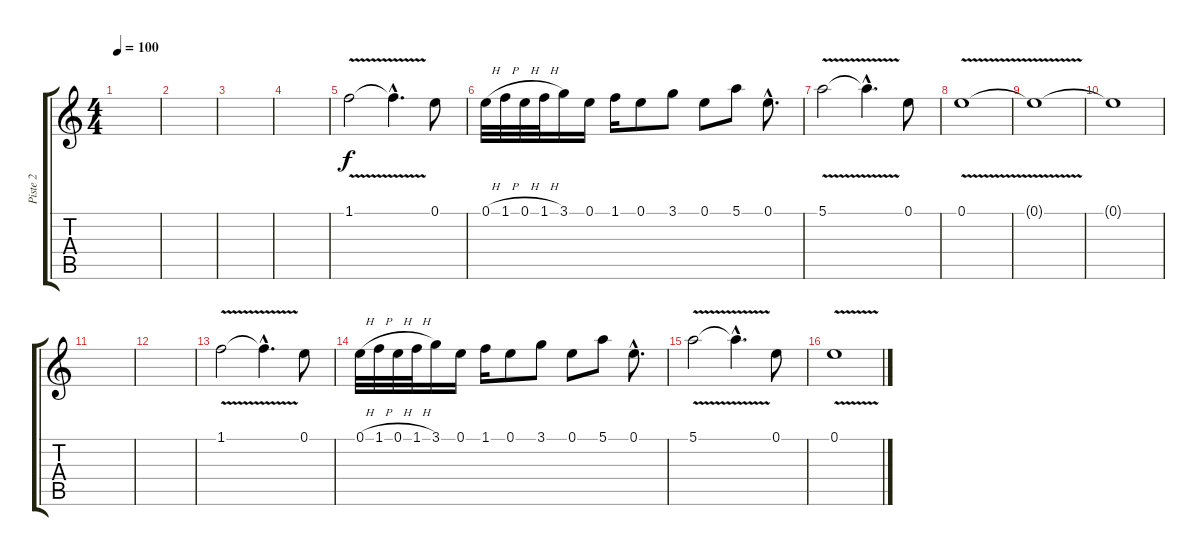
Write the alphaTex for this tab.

\track ("Piste 2" "Piste 2") {instrument overdrivenguitar}
\staff {score tabs}
\tuning (E4 B3 G3 D3 A2 E2) {hide}
\ts (4 4)
\tempo 100
\clef g2
\ks c
|
|
|
|
1.1{v}.2 1.1{hac t}.4{d} 0.1.8 |
0.1{h}.32 1.1{h}.32 0.1{h}.32 1.1{h}.32 3.1.16 0.1.16 1.1.16 0.1.8 3.1.8 0.1.8 5.1.8 0.1{hac}.8{d} |
5.1{v}.2 5.1{hac t}.4{d} 0.1.8 |
0.1{v}.1{volume 0 instrument overdrivenguitar} |
0.1{t}.1 |
0.1{t}.1 |
|
|
1.1{v}.2 1.1{hac t}.4{d} 0.1.8 |
0.1{h}.32 1.1{h}.32 0.1{h}.32 1.1{h}.32 3.1.16 0.1.16 1.1.16 0.1.8 3.1.8 0.1.8 5.1.8 0.1{hac}.8{d} |
5.1{v}.2 5.1{hac t}.4{d} 0.1.8 |
0.1{v}.1
